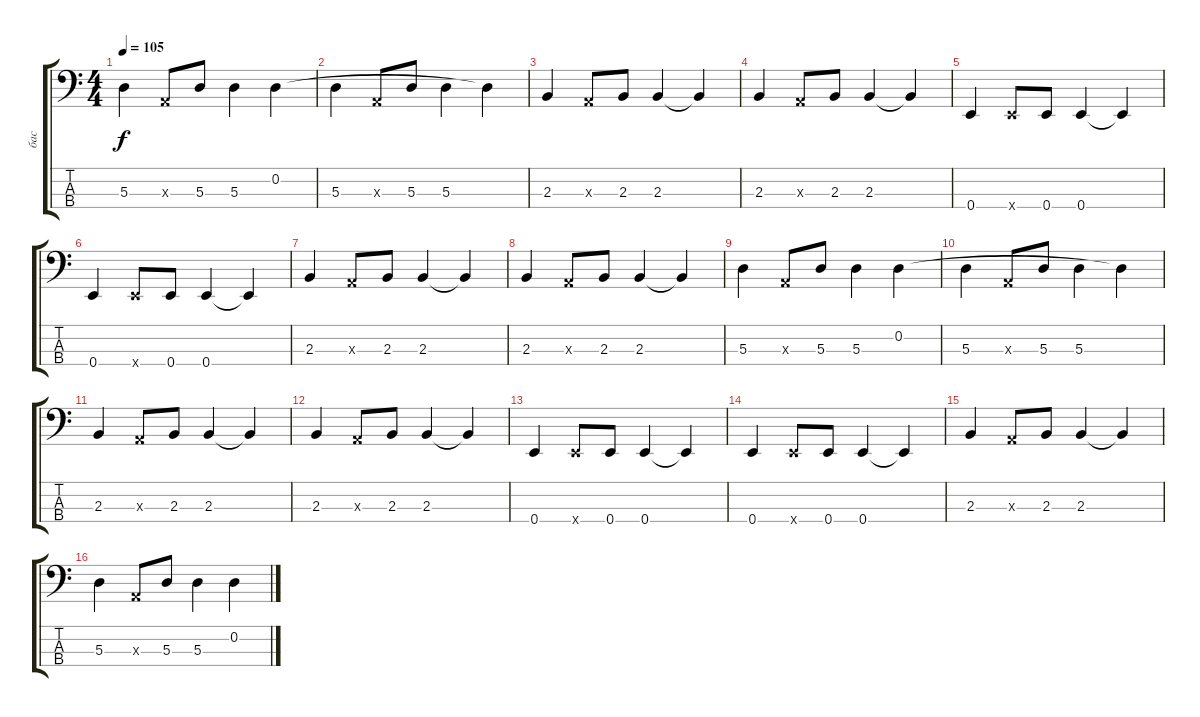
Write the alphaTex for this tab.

\track ("бас" "бас") {instrument electricbassfinger}
\staff {score tabs}
\tuning (G2 D2 A1 E1) {hide}
\ts (4 4)
\tempo 105
\clef f4
\ks c
5.3.4{dy f} 0.3{x}.8 5.3.8 5.3.4 0.2{t}.4 |
5.3.4 0.3{x}.8 5.3.8 5.3.4 0.2{t}.4 |
2.3.4 0.3{x}.8 2.3.8 2.3.4 2.3{t}.4 |
2.3.4 0.3{x}.8 2.3.8 2.3.4 2.3{t}.4 |
0.4.4 0.4{x}.8 0.4.8 0.4.4 0.4{t}.4 |
0.4.4 0.4{x}.8 0.4.8 0.4.4 0.4{t}.4 |
2.3.4 0.3{x}.8 2.3.8 2.3.4 2.3{t}.4 |
2.3.4 0.3{x}.8 2.3.8 2.3.4 2.3{t}.4 |
5.3.4 0.3{x}.8 5.3.8 5.3.4 0.2.4 |
5.3.4 0.3{x}.8 5.3.8 5.3.4 0.2{t}.4 |
2.3.4 0.3{x}.8 2.3.8 2.3.4 2.3{t}.4 |
2.3.4 0.3{x}.8 2.3.8 2.3.4 2.3{t}.4 |
0.4.4 0.4{x}.8 0.4.8 0.4.4 0.4{t}.4 |
0.4.4 0.4{x}.8 0.4.8 0.4.4 0.4{t}.4 |
2.3.4 0.3{x}.8 2.3.8 2.3.4 2.3{t}.4 |
5.3.4 0.3{x}.8 5.3.8 5.3.4 0.2.4
